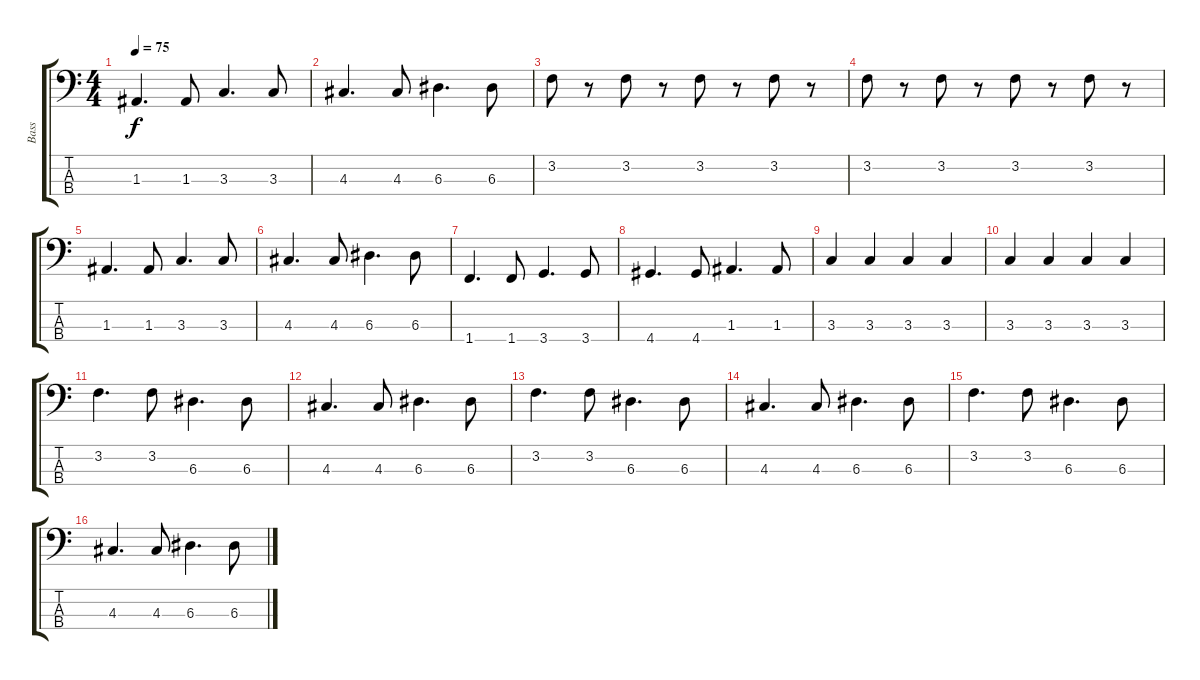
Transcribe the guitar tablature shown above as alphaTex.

\track ("Bass" "Bass") {instrument electricbassfinger}
\staff {score tabs}
\tuning (G2 D2 A1 E1) {hide}
\ts (4 4)
\tempo 75
\clef f4
\ks c
1.3.4{d dy f} 1.3.8 3.3.4{d} 3.3.8 |
4.3.4{d} 4.3.8 6.3.4{d} 6.3.8 |
3.2.8 r.8 3.2.8 r.8 3.2.8 r.8 3.2.8 r.8 |
3.2.8 r.8 3.2.8 r.8 3.2.8 r.8 3.2.8 r.8 |
1.3.4{d} 1.3.8 3.3.4{d} 3.3.8 |
4.3.4{d} 4.3.8 6.3.4{d} 6.3.8 |
1.4.4{d} 1.4.8 3.4.4{d} 3.4.8 |
4.4.4{d} 4.4.8 1.3.4{d} 1.3.8 |
3.3.4 3.3.4 3.3.4 3.3.4 |
3.3.4 3.3.4 3.3.4 3.3.4 |
3.2.4{d} 3.2.8 6.3.4{d} 6.3.8 |
4.3.4{d} 4.3.8 6.3.4{d} 6.3.8 |
3.2.4{d} 3.2.8 6.3.4{d} 6.3.8 |
4.3.4{d} 4.3.8 6.3.4{d} 6.3.8 |
3.2.4{d} 3.2.8 6.3.4{d} 6.3.8 |
4.3.4{d} 4.3.8 6.3.4{d} 6.3.8
